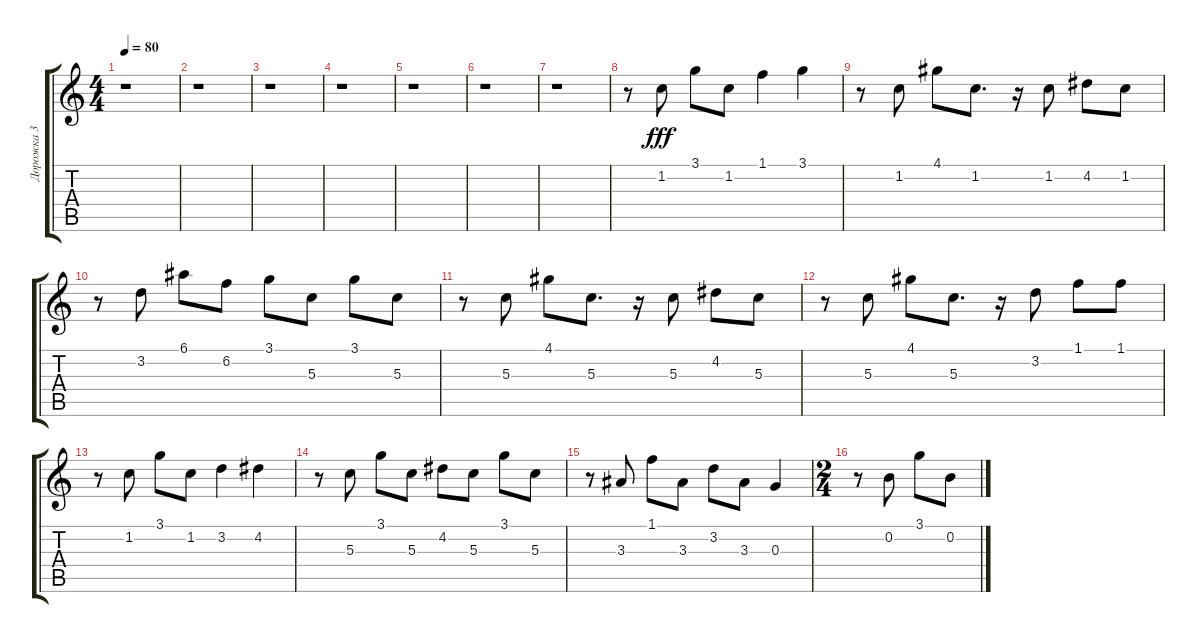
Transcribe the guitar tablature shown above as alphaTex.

\track ("Дорожка 3" "Дорожка 3") {instrument electricguitarjazz}
\staff {score tabs}
\tuning (E4 B3 G3 D3 A2 E2) {hide}
\ts (4 4)
\tempo 80
\clef g2
\ks c
r.1{dy fff} |
r.1 |
r.1 |
r.1 |
r.1 |
r.1 |
r.1 |
r.8 1.2.8 3.1.8 1.2.8 1.1.4 3.1.4 |
r.8 1.2.8 4.1.8 1.2.8{d} r.16 1.2.8 4.2.8 1.2.8 |
r.8 3.2.8 6.1.8 6.2.8 3.1.8 5.3.8 3.1.8 5.3.8 |
r.8 5.3.8 4.1.8 5.3.8{d} r.16 5.3.8 4.2.8 5.3.8 |
r.8 5.3.8 4.1.8 5.3.8{d} r.16 3.2.8 1.1.8 1.1.8 |
r.8 1.2.8 3.1.8 1.2.8 3.2.4 4.2.4 |
r.8 5.3.8 3.1.8 5.3.8 4.2.8 5.3.8 3.1.8 5.3.8 |
r.8 3.3.8 1.1.8 3.3.8 3.2.8 3.3.8 0.3.4 |
\ts (2 4)
r.8 0.2.8 3.1.8 0.2.8
